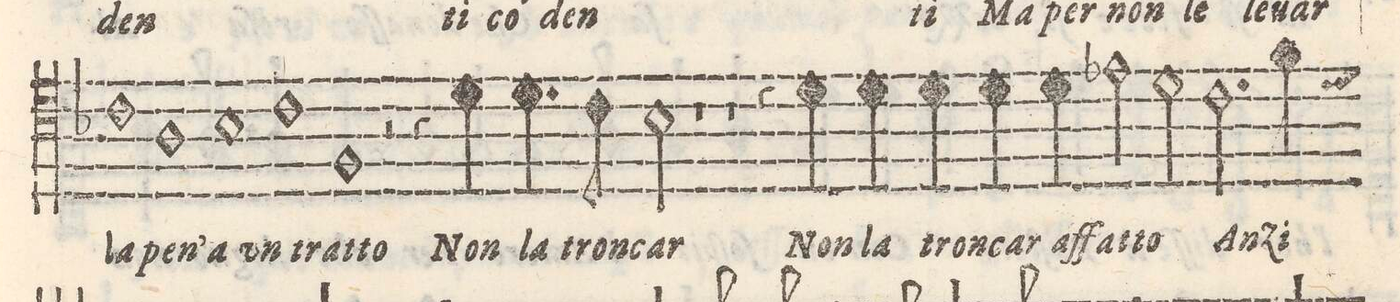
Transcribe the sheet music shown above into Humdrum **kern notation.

**kern	**text
*I"QVINTO	*
*clefC4	*
*k[b-]	*
*met(C)	*
*M4/4	*
=35-	=35-
1c	la
=36-	=36-
1A	pen' a
=37-	=37-
1B-	un
=38-	=38-
1c	tra-
=39-	=39-
1F	-tto
=40-	=40-
2r	.
4r	.
4d\	Non
=41-	=41-
4.d\	la
8c\	tron-
2B-\	-car
=42-	=42-
1r	.
=43-	=43-
1r	.
=44-	=44-
4r	.
4d\	Non
4d\	la
4d\	tron-
=45-	=45-
4d\	-car
4d\	a-
2e-X\	-ffa-
=46-	=46-
2d\	-tto
2.c\	An-
=47-	=47-
4f\	-zi
*-	*-
